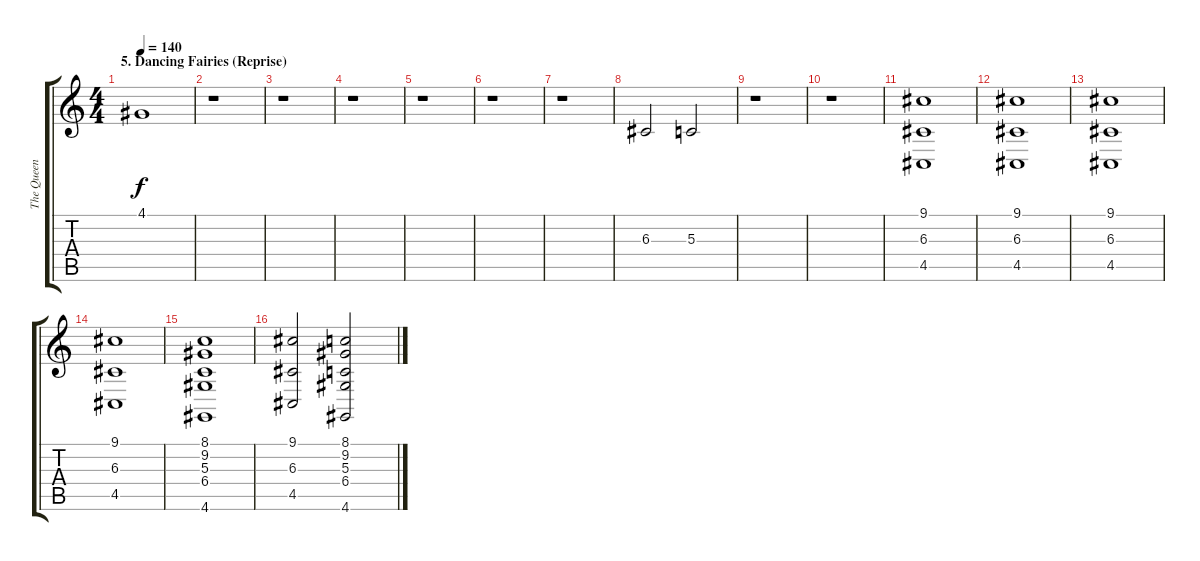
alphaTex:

\track ("The Queen Of Fairies" "The Queen ") {instrument tubularbells}
\staff {score tabs}
\tuning (E4 B3 G3 D3 A2 E2) {hide}
\ts (4 4)
\section ("" "5. Dancing Fairies (Reprise)")
\tempo 140
\clef g2
\ks c
4.1.1{dy f} |
r.1 |
r.1 |
r.1 |
r.1 |
r.1 |
r.1 |
6.3.2 5.3.2 |
r.1 |
r.1 |
(9.1 6.3 4.5).1 |
(9.1 6.3 4.5).1 |
(9.1 6.3 4.5).1 |
(9.1 6.3 4.5).1 |
(8.1 9.2 5.3 6.4 4.6).1 |
(9.1 6.3 4.5).2 (8.1 9.2 5.3 6.4 4.6).2
